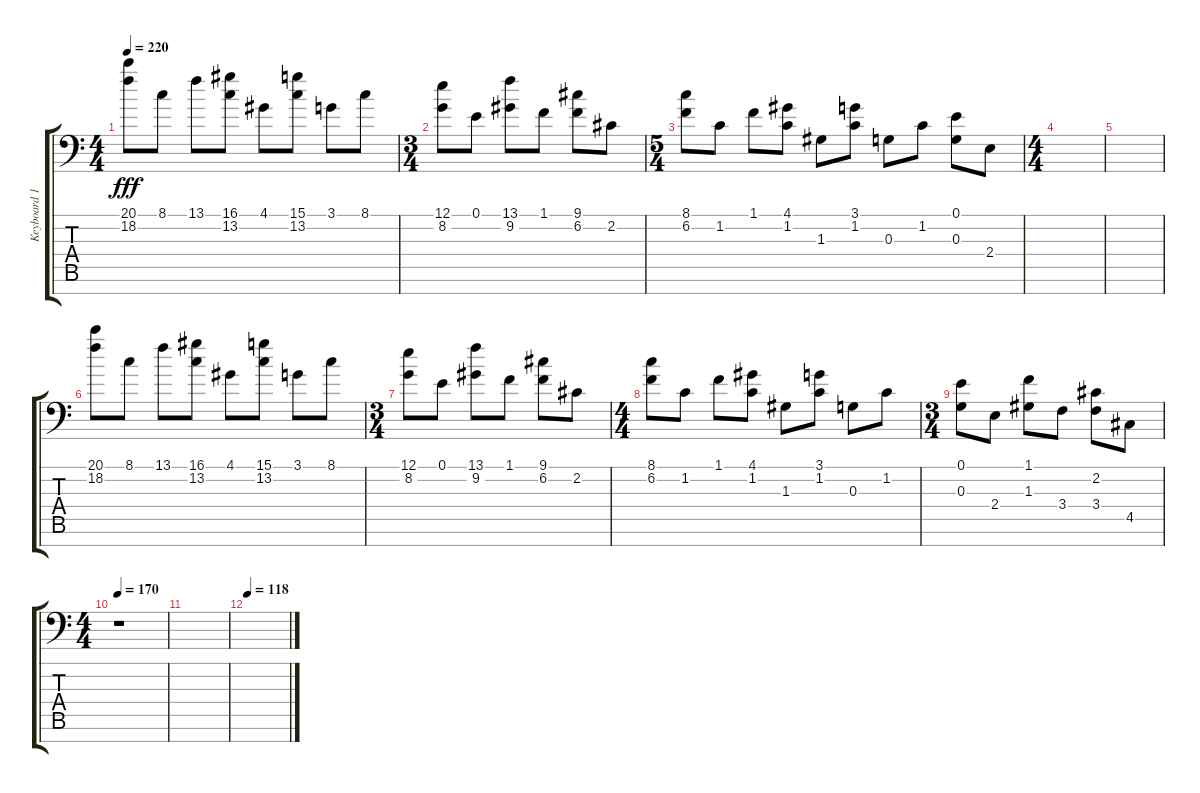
\track ("Keyboard 1 RH" "Keyboard 1") {instrument brightacousticpiano}
\staff {score tabs}
\tuning (E4 B3 G3 D3 A2 E2 A1) {hide}
\ts (4 4)
\tempo 220
\clef f4
\ks c
(20.1 18.2).8{dy fff} 8.1.8 13.1.8 (16.1 13.2).8 4.1.8 (15.1 13.2).8 3.1.8 8.1.8 |
\ts (3 4)
(12.1 8.2).8 0.1.8 (13.1 9.2).8 1.1.8 (9.1 6.2).8 2.2.8 |
\ts (5 4)
(8.1 6.2).8 1.2.8 1.1.8 (4.1 1.2).8 1.3.8 (3.1 1.2).8 0.3.8 1.2.8 (0.1 0.3).8 2.4.8 |
\ts (4 4)
|
|
(20.1 18.2).8 8.1.8 13.1.8 (16.1 13.2).8 4.1.8 (15.1 13.2).8 3.1.8 8.1.8 |
\ts (3 4)
(12.1 8.2).8 0.1.8 (13.1 9.2).8 1.1.8 (9.1 6.2).8 2.2.8 |
\ts (4 4)
(8.1 6.2).8 1.2.8 1.1.8 (4.1 1.2).8 1.3.8 (3.1 1.2).8 0.3.8 1.2.8 |
\ts (3 4)
(0.1 0.3).8 2.4.8 (1.1 1.3).8 3.4.8 (2.2 3.4).8 4.5.8 |
\ts (4 4)
\tempo 170
r.1{volume 16 instrument gunshot} |
|
\tempo 118
